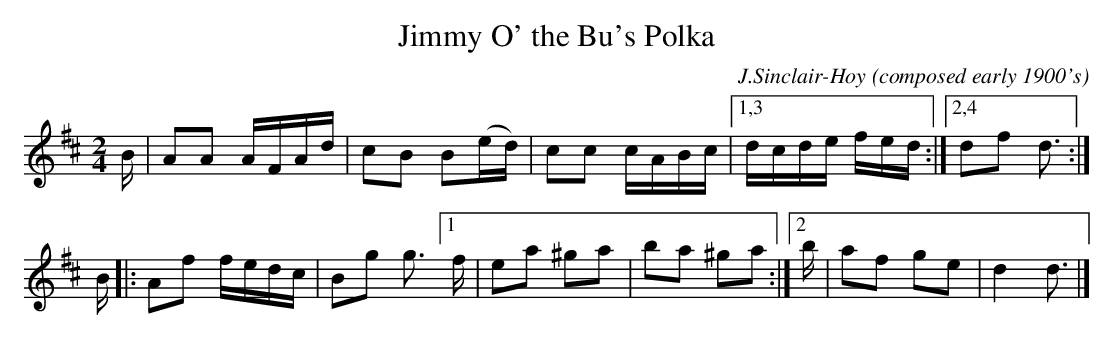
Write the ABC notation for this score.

X:1
T: Jimmy O' the Bu's Polka
C: J.Sinclair-Hoy (composed early 1900's)
M: 2/4
L: 1/16
K: D
B |\
A2A2 AFAd | c2B2 B2(ed) | c2c2 cABc |[1,3 dcde fed :|[2,4 d2f2 d3 :|
B |:\
A2f2 fedc | B2g2 g3 [1 f | e2a2 ^g2a2 | b2a2 ^g2a2 :|[2 b | a2f2 g2e2 | d4 d3 |]
